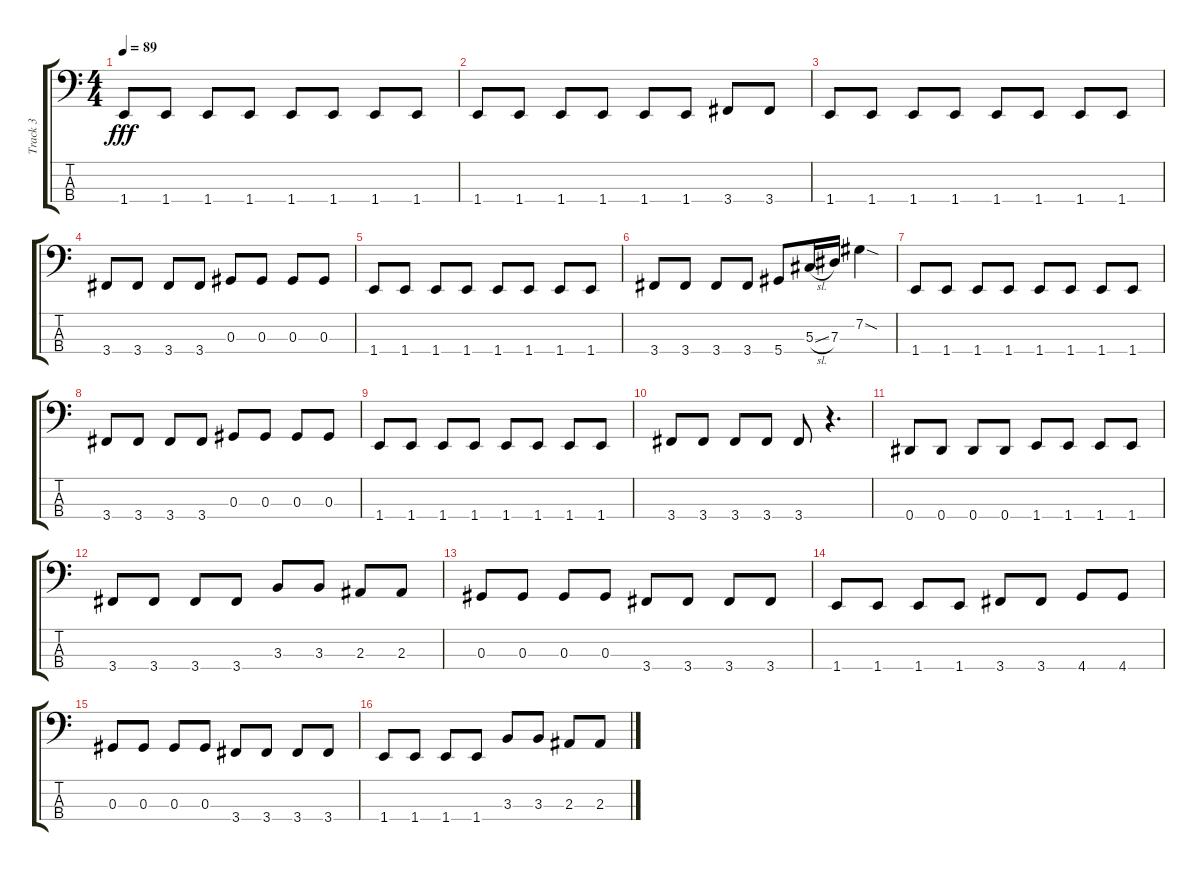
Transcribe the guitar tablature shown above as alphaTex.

\track ("Track 3" "Track 3") {instrument electricbasspick}
\staff {score tabs}
\tuning (Gb2 Db2 Ab1 Eb1) {hide}
\ts (4 4)
\tempo 89
\clef f4
\ks c
1.4.8{dy fff} 1.4.8 1.4.8 1.4.8 1.4.8 1.4.8 1.4.8 1.4.8 |
1.4.8 1.4.8 1.4.8 1.4.8 1.4.8 1.4.8 3.4.8 3.4.8 |
1.4.8 1.4.8 1.4.8 1.4.8 1.4.8 1.4.8 1.4.8 1.4.8 |
3.4.8 3.4.8 3.4.8 3.4.8 0.3.8 0.3.8 0.3.8 0.3.8 |
1.4.8 1.4.8 1.4.8 1.4.8 1.4.8 1.4.8 1.4.8 1.4.8 |
3.4.8 3.4.8 3.4.8 3.4.8 5.4.8 5.3{sl}.16 7.3.16 7.2{sod}.4 |
1.4.8 1.4.8 1.4.8 1.4.8 1.4.8 1.4.8 1.4.8 1.4.8 |
3.4.8 3.4.8 3.4.8 3.4.8 0.3.8 0.3.8 0.3.8 0.3.8 |
1.4.8 1.4.8 1.4.8 1.4.8 1.4.8 1.4.8 1.4.8 1.4.8 |
3.4.8 3.4.8 3.4.8 3.4.8 3.4.8 r.4{d} |
0.4.8 0.4.8 0.4.8 0.4.8 1.4.8 1.4.8 1.4.8 1.4.8 |
3.4.8 3.4.8 3.4.8 3.4.8 3.3.8 3.3.8 2.3.8 2.3.8 |
0.3.8 0.3.8 0.3.8 0.3.8 3.4.8 3.4.8 3.4.8 3.4.8 |
1.4.8 1.4.8 1.4.8 1.4.8 3.4.8 3.4.8 4.4.8 4.4.8 |
0.3.8 0.3.8 0.3.8 0.3.8 3.4.8 3.4.8 3.4.8 3.4.8 |
1.4.8 1.4.8 1.4.8 1.4.8 3.3.8 3.3.8 2.3.8 2.3.8
